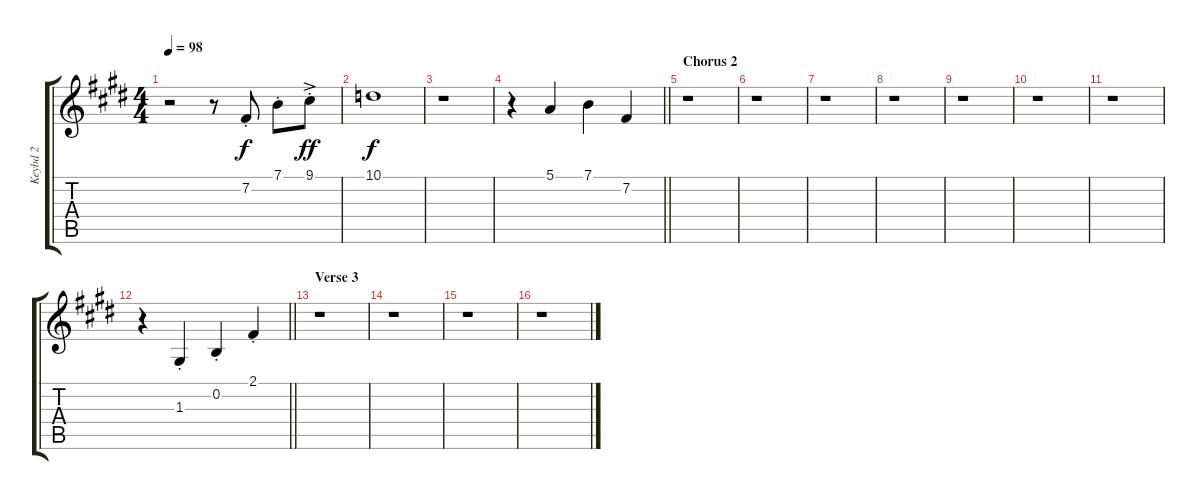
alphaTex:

\track ("Keybd 2" "Keybd 2") {instrument trumpet}
\staff {score tabs}
\tuning (E4 B3 G3 D3 A2 E2) {hide}
\ts (4 4)
\tempo 98
\clef g2
\ks c#minor
r.2{dy f} r.8 7.2{st}.8 7.1{st}.8 9.1{ac st}.8{dy ff} |
10.1.1{dy f} |
r.1 |
\barLineRight lightlight
r.4 5.1.4 7.1.4 7.2.4 |
\section ("" "Chorus 2")
r.1 |
r.1 |
r.1 |
r.1 |
r.1 |
r.1 |
r.1 |
\barLineRight lightlight
r.4 1.3{st}.4 0.2{st}.4 2.1{st}.4 |
\section ("" "Verse 3")
r.1 |
r.1 |
r.1 |
r.1
